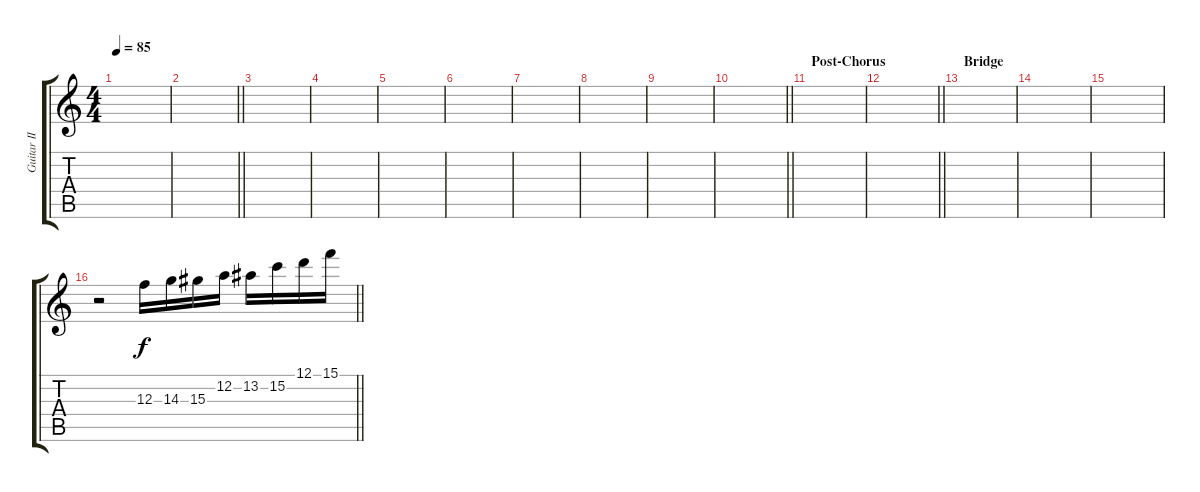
\track ("Guitar II" "Guitar II") {instrument distortionguitar}
\staff {score tabs}
\tuning (D4 A3 F3 C3 G2 D2) {hide}
\ts (4 4)
\tempo 85
\clef g2
\ks c
|
\barLineRight lightlight
|
|
|
|
|
|
|
|
\barLineRight lightlight
|
\section ("" "Post-Chorus")
|
\barLineRight lightlight
|
\section ("" "Bridge")
|
|
|
\barLineRight lightlight
r.2 12.3.16 14.3.16 15.3.16 12.2.16 13.2.16 15.2.16 12.1.16 15.1.16
